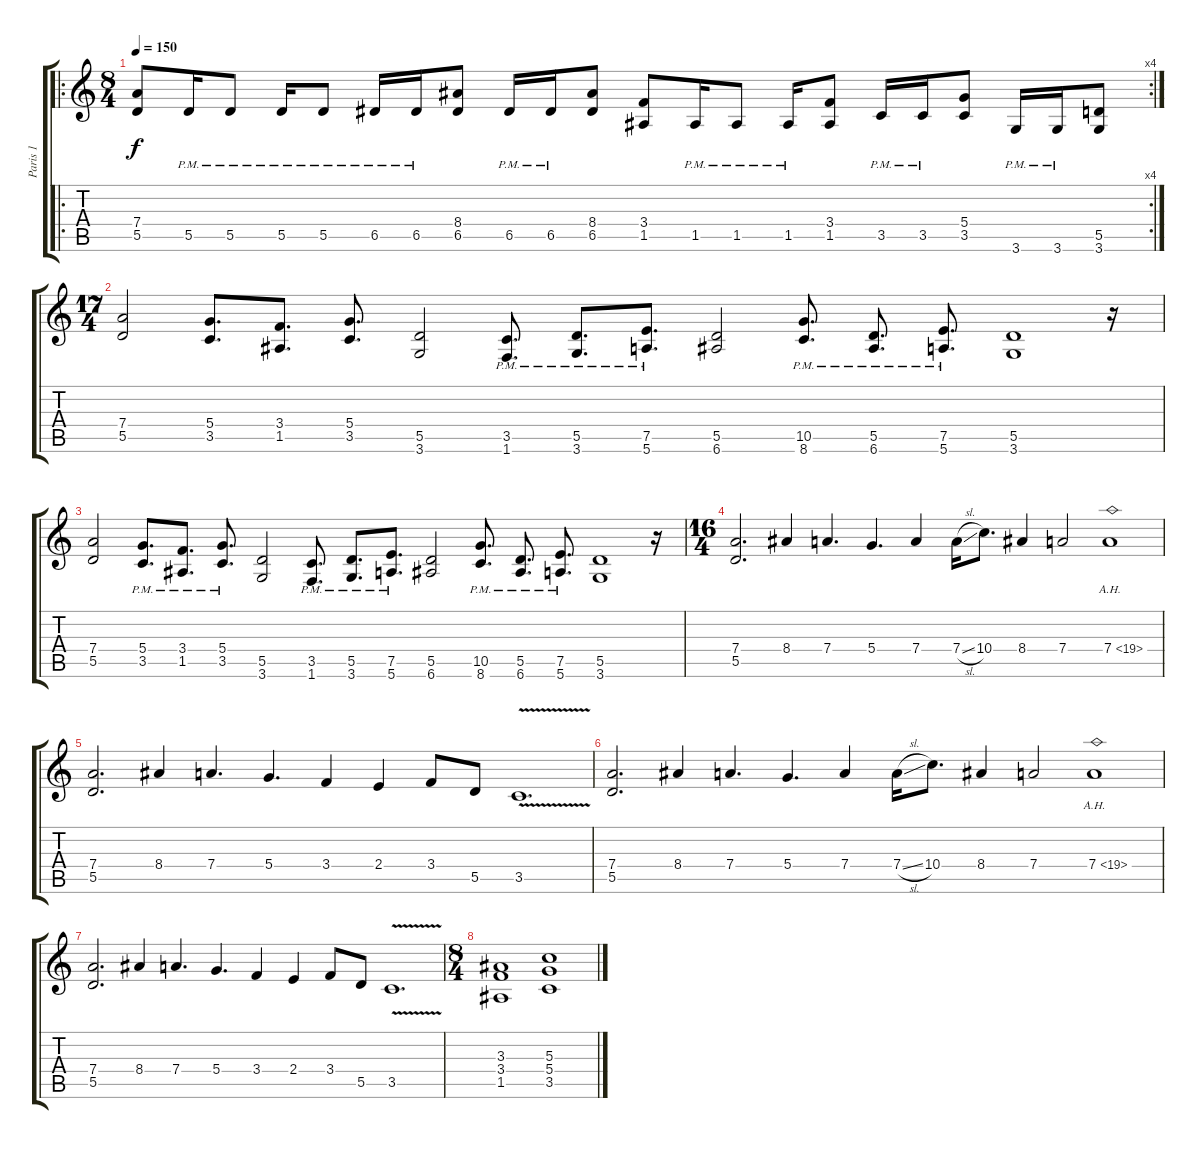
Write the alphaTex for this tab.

\track ("Paris 1" "Paris 1") {instrument overdrivenguitar}
\staff {score tabs}
\tuning (E4 B3 G3 D3 A2 E2) {hide}
\ro
\rc 4
\ts (8 4)
\tempo 150
\clef g2
\ks c
(7.4 5.5).8{dy f} 5.5{pm}.16 5.5{pm}.8 5.5{pm}.16 5.5{pm}.8 6.5{pm}.16 6.5{pm}.16 (8.4 6.5).8 6.5{pm}.16 6.5{pm}.16 (8.4 6.5).8 (3.4 1.5).8 1.5{pm}.16 1.5{pm}.8 1.5{pm}.16 (3.4 1.5).8 3.5{pm}.16 3.5{pm}.16 (5.4 3.5).8 3.6{pm}.16 3.6{pm}.16 (5.5 3.6).8 |
\ts (17 4)
(7.4 5.5).2 (5.4 3.5).8{d} (3.4 1.5).8{d} (5.4 3.5).8{d} (5.5 3.6).2 (3.5{pm} 1.6{pm}).8{d} (5.5{pm} 3.6{pm}).8{d} (7.5{pm} 5.6{pm}).8{d} (5.5 6.6).2 (10.5{pm} 8.6{pm}).8{d} (5.5{pm} 6.6{pm}).8{d} (7.5{pm} 5.6{pm}).8{d} (5.5 3.6).1 r.16 |
(7.4 5.5).2 (5.4{pm} 3.5{pm}).8{d} (3.4{pm} 1.5{pm}).8{d} (5.4{pm} 3.5{pm}).8{d} (5.5 3.6).2 (3.5{pm} 1.6{pm}).8{d} (5.5{pm} 3.6{pm}).8{d} (7.5{pm} 5.6{pm}).8{d} (5.5 6.6).2 (10.5{pm} 8.6{pm}).8{d} (5.5{pm} 6.6{pm}).8{d} (7.5{pm} 5.6{pm}).8{d} (5.5 3.6).1 r.16 |
\ts (16 4)
(7.4 5.5).2{d} 8.4.4 7.4.4{d} 5.4.4{d} 7.4.4 7.4{sl}.16 10.4.8{d} 8.4.4 7.4.2 7.4{ah 12}.1 |
(7.4 5.5).2{d} 8.4.4 7.4.4{d} 5.4.4{d} 3.4.4 2.4.4 3.4.8 5.5.8 3.5{v}.1{d} |
(7.4 5.5).2{d} 8.4.4 7.4.4{d} 5.4.4{d} 7.4.4 7.4{sl}.16 10.4.8{d} 8.4.4 7.4.2 7.4{ah 12}.1 |
(7.4 5.5).2{d} 8.4.4 7.4.4{d} 5.4.4{d} 3.4.4 2.4.4 3.4.8 5.5.8 3.5{v}.1{d} |
\ts (8 4)
(3.3 3.4 1.5).1 (5.3 5.4 3.5).1
